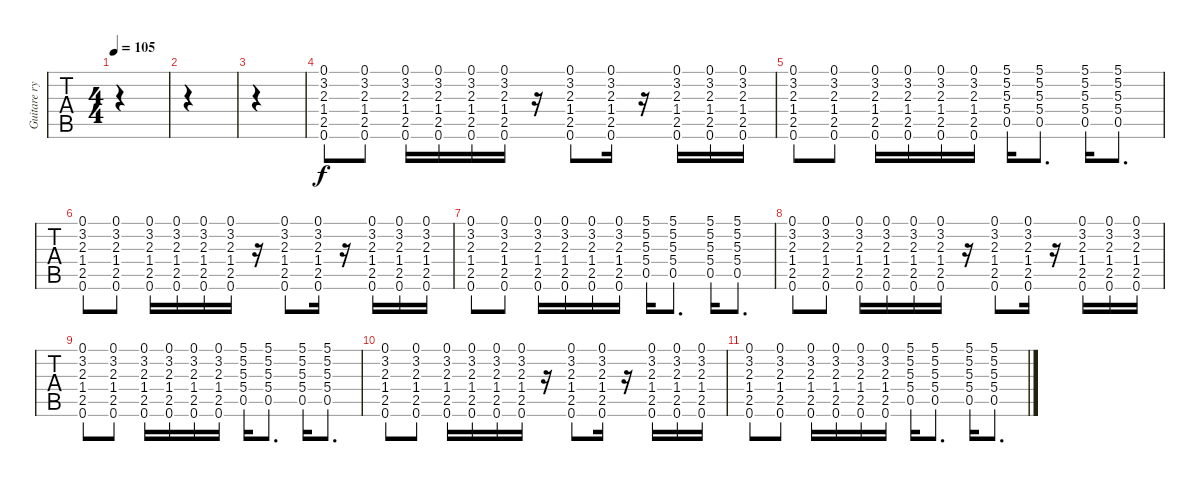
\track ("Guitare rythmique" "Guitare ry") {instrument electricguitarclean}
\staff {tabs}
\tuning (E4 B3 G3 D3 A2 E2) {hide}
\ts (4 4)
\tempo 105
\clef g2
\ks c
|
|
|
(0.1 3.2 2.3 1.4 2.5 0.6).8 (0.1 3.2 2.3 1.4 2.5 0.6).8 (0.1 3.2 2.3 1.4 2.5 0.6).16 (0.1 3.2 2.3 1.4 2.5 0.6).16 (0.1 3.2 2.3 1.4 2.5 0.6).16 (0.1 3.2 2.3 1.4 2.5 0.6).16 r.16 (0.1 3.2 2.3 1.4 2.5 0.6).8 (0.1 3.2 2.3 1.4 2.5 0.6).16 r.16 (0.1 3.2 2.3 1.4 2.5 0.6).16 (0.1 3.2 2.3 1.4 2.5 0.6).16 (0.1 3.2 2.3 1.4 2.5 0.6).16 |
(0.1 3.2 2.3 1.4 2.5 0.6).8 (0.1 3.2 2.3 1.4 2.5 0.6).8 (0.1 3.2 2.3 1.4 2.5 0.6).16 (0.1 3.2 2.3 1.4 2.5 0.6).16 (0.1 3.2 2.3 1.4 2.5 0.6).16 (0.1 3.2 2.3 1.4 2.5 0.6).16 (5.1 5.2 5.3 5.4 0.5).16 (5.1 5.2 5.3 5.4 0.5).8{d} (5.1 5.2 5.3 5.4 0.5).16 (5.1 5.2 5.3 5.4 0.5).8{d} |
(0.1 3.2 2.3 1.4 2.5 0.6).8 (0.1 3.2 2.3 1.4 2.5 0.6).8 (0.1 3.2 2.3 1.4 2.5 0.6).16 (0.1 3.2 2.3 1.4 2.5 0.6).16 (0.1 3.2 2.3 1.4 2.5 0.6).16 (0.1 3.2 2.3 1.4 2.5 0.6).16 r.16 (0.1 3.2 2.3 1.4 2.5 0.6).8 (0.1 3.2 2.3 1.4 2.5 0.6).16 r.16 (0.1 3.2 2.3 1.4 2.5 0.6).16 (0.1 3.2 2.3 1.4 2.5 0.6).16 (0.1 3.2 2.3 1.4 2.5 0.6).16 |
(0.1 3.2 2.3 1.4 2.5 0.6).8 (0.1 3.2 2.3 1.4 2.5 0.6).8 (0.1 3.2 2.3 1.4 2.5 0.6).16 (0.1 3.2 2.3 1.4 2.5 0.6).16 (0.1 3.2 2.3 1.4 2.5 0.6).16 (0.1 3.2 2.3 1.4 2.5 0.6).16 (5.1 5.2 5.3 5.4 0.5).16 (5.1 5.2 5.3 5.4 0.5).8{d} (5.1 5.2 5.3 5.4 0.5).16 (5.1 5.2 5.3 5.4 0.5).8{d} |
(0.1 3.2 2.3 1.4 2.5 0.6).8 (0.1 3.2 2.3 1.4 2.5 0.6).8 (0.1 3.2 2.3 1.4 2.5 0.6).16 (0.1 3.2 2.3 1.4 2.5 0.6).16 (0.1 3.2 2.3 1.4 2.5 0.6).16 (0.1 3.2 2.3 1.4 2.5 0.6).16 r.16 (0.1 3.2 2.3 1.4 2.5 0.6).8 (0.1 3.2 2.3 1.4 2.5 0.6).16 r.16 (0.1 3.2 2.3 1.4 2.5 0.6).16 (0.1 3.2 2.3 1.4 2.5 0.6).16 (0.1 3.2 2.3 1.4 2.5 0.6).16 |
(0.1 3.2 2.3 1.4 2.5 0.6).8 (0.1 3.2 2.3 1.4 2.5 0.6).8 (0.1 3.2 2.3 1.4 2.5 0.6).16 (0.1 3.2 2.3 1.4 2.5 0.6).16 (0.1 3.2 2.3 1.4 2.5 0.6).16 (0.1 3.2 2.3 1.4 2.5 0.6).16 (5.1 5.2 5.3 5.4 0.5).16 (5.1 5.2 5.3 5.4 0.5).8{d} (5.1 5.2 5.3 5.4 0.5).16 (5.1 5.2 5.3 5.4 0.5).8{d} |
(0.1 3.2 2.3 1.4 2.5 0.6).8 (0.1 3.2 2.3 1.4 2.5 0.6).8 (0.1 3.2 2.3 1.4 2.5 0.6).16 (0.1 3.2 2.3 1.4 2.5 0.6).16 (0.1 3.2 2.3 1.4 2.5 0.6).16 (0.1 3.2 2.3 1.4 2.5 0.6).16 r.16 (0.1 3.2 2.3 1.4 2.5 0.6).8 (0.1 3.2 2.3 1.4 2.5 0.6).16 r.16 (0.1 3.2 2.3 1.4 2.5 0.6).16 (0.1 3.2 2.3 1.4 2.5 0.6).16 (0.1 3.2 2.3 1.4 2.5 0.6).16 |
(0.1 3.2 2.3 1.4 2.5 0.6).8 (0.1 3.2 2.3 1.4 2.5 0.6).8 (0.1 3.2 2.3 1.4 2.5 0.6).16 (0.1 3.2 2.3 1.4 2.5 0.6).16 (0.1 3.2 2.3 1.4 2.5 0.6).16 (0.1 3.2 2.3 1.4 2.5 0.6).16 (5.1 5.2 5.3 5.4 0.5).16 (5.1 5.2 5.3 5.4 0.5).8{d} (5.1 5.2 5.3 5.4 0.5).16 (5.1 5.2 5.3 5.4 0.5).8{d}
